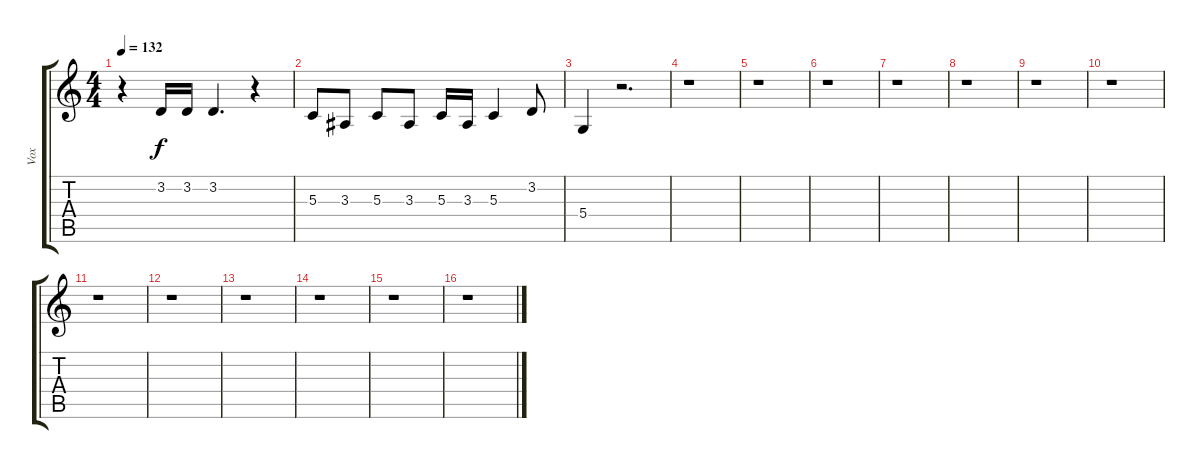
\track ("Vox" "Vox") {instrument tenorsax}
\staff {score tabs}
\tuning (E4 B3 G3 D3 A2 E2) {hide}
\ts (4 4)
\tempo 132
\clef g2
\ks c
r.4{dy f} 3.2.16{instrument tenorsax} 3.2.16 3.2.4{d} r.4 |
5.3.8 3.3.8 5.3.8 3.3.8 5.3.16 3.3.16 5.3.4 3.2.8 |
5.4.4 r.2{d} |
r.1 |
r.1 |
r.1 |
r.1 |
r.1 |
r.1 |
r.1 |
r.1 |
r.1 |
r.1 |
r.1 |
r.1 |
r.1
